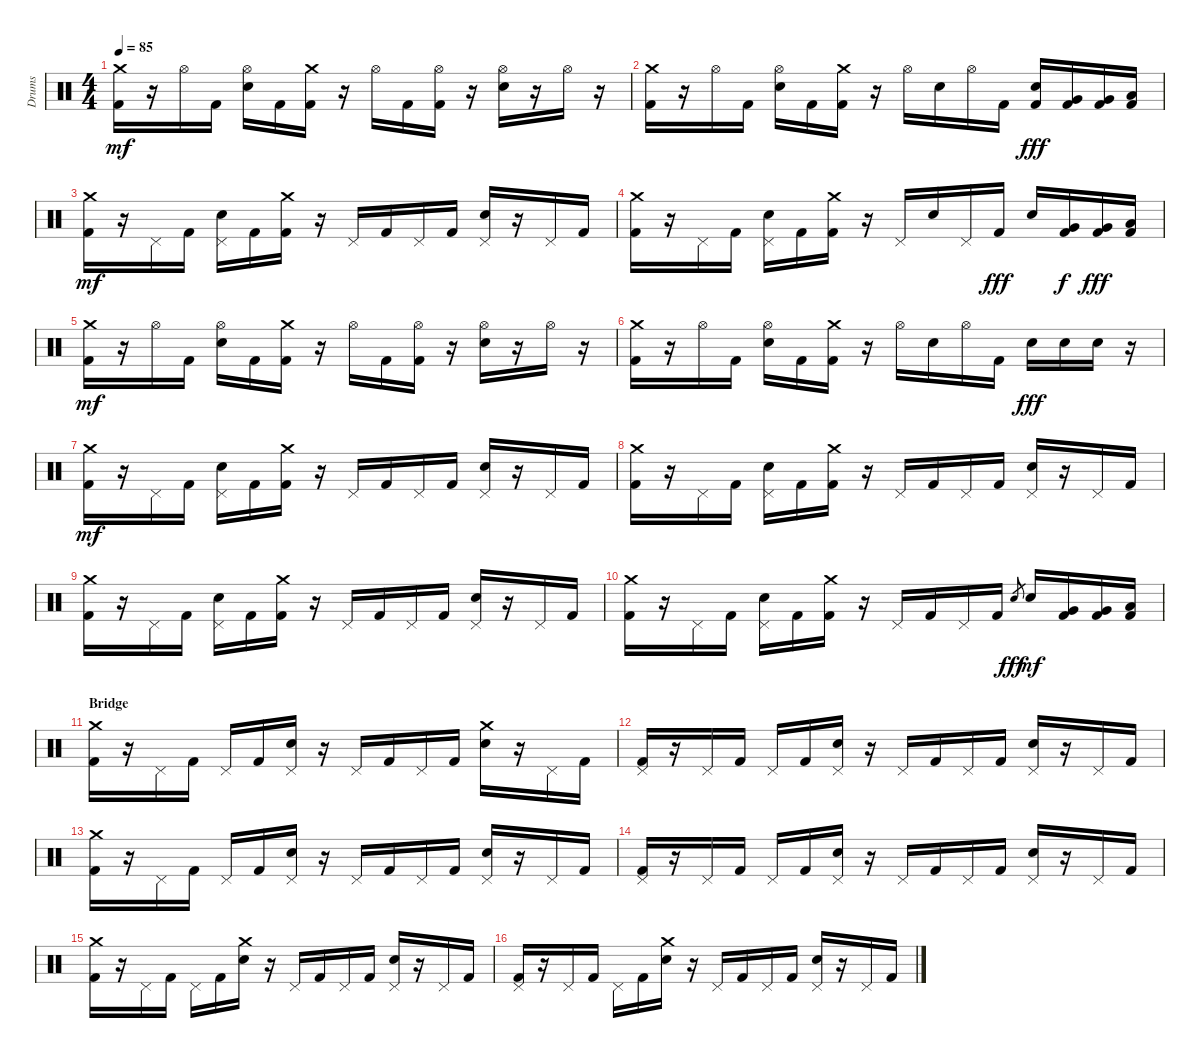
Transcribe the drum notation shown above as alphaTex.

\track ("Drums" "Drums") {instrument percussion}
\staff {score}
\articulation defaults
\ts (4 4)
\tempo 85
\clef neutral
\ks c
("Crash medium (hit)" "Kick (hit) 2").16{dy mf} r.16 "Hi-Hat (open)".16 "Kick (hit) 2".16 ("Hi-Hat (open)" "Electric Snare (hit)").16 "Kick (hit) 2".16 ("Crash medium (hit)" "Kick (hit) 2").16 r.16 "Hi-Hat (open)".16 "Kick (hit) 2".16 ("Hi-Hat (open)" "Kick (hit) 2").16 r.16 ("Hi-Hat (open)" "Electric Snare (hit)").16 r.16 "Hi-Hat (open)".16 r.16 |
("Crash medium (hit)" "Kick (hit) 2").16 r.16 "Hi-Hat (open)".16 "Kick (hit) 2".16 ("Hi-Hat (open)" "Electric Snare (hit)").16 "Kick (hit) 2".16 ("Crash medium (hit)" "Kick (hit) 2").16 r.16 "Hi-Hat (open)".16 "Electric Snare (hit)".16 "Hi-Hat (open)".16 "Kick (hit) 2".16 ("Kick (hit) 2" "Electric Snare (hit)").16{dy fff} ("Kick (hit) 2" "Very Low Tom (hit)").16 ("Kick (hit) 2" "Very Low Tom (hit)").16 ("Kick (hit) 2" "Low Floor Tom (hit)").16 |
("Crash medium (hit)" "Kick (hit) 2").16{dy mf} r.16 "Pedal Hi-Hat (hit)".16 "Kick (hit) 2".16 ("Pedal Hi-Hat (hit)" "Electric Snare (hit)").16 "Kick (hit) 2".16 ("Crash medium (hit)" "Kick (hit) 2").16 r.16 "Pedal Hi-Hat (hit)".16 "Kick (hit) 2".16 "Pedal Hi-Hat (hit)".16 "Kick (hit) 2".16 ("Pedal Hi-Hat (hit)" "Electric Snare (hit)").16 r.16 "Pedal Hi-Hat (hit)".16 "Kick (hit) 2".16 |
("Crash medium (hit)" "Kick (hit) 2").16 r.16 "Pedal Hi-Hat (hit)".16 "Kick (hit) 2".16 ("Pedal Hi-Hat (hit)" "Electric Snare (hit)").16 "Kick (hit) 2".16 ("Crash medium (hit)" "Kick (hit) 2").16 r.16 "Pedal Hi-Hat (hit)".16 "Electric Snare (hit)".16 "Pedal Hi-Hat (hit)".16 "Kick (hit) 2".16{dy fff} "Electric Snare (hit)".16 ("Kick (hit) 2" "Very Low Tom (hit)").16{dy f} ("Kick (hit) 2" "Very Low Tom (hit)").16{dy fff} ("Kick (hit) 2" "Low Floor Tom (hit)").16 |
("Crash medium (hit)" "Kick (hit) 2").16{dy mf} r.16 "Hi-Hat (open)".16 "Kick (hit) 2".16 ("Hi-Hat (open)" "Electric Snare (hit)").16 "Kick (hit) 2".16 ("Crash medium (hit)" "Kick (hit) 2").16 r.16 "Hi-Hat (open)".16 "Kick (hit) 2".16 ("Hi-Hat (open)" "Kick (hit) 2").16 r.16 ("Hi-Hat (open)" "Electric Snare (hit)").16 r.16 "Hi-Hat (open)".16 r.16 |
("Crash medium (hit)" "Kick (hit) 2").16 r.16 "Hi-Hat (open)".16 "Kick (hit) 2".16 ("Hi-Hat (open)" "Electric Snare (hit)").16 "Kick (hit) 2".16 ("Crash medium (hit)" "Kick (hit) 2").16 r.16 "Hi-Hat (open)".16 "Electric Snare (hit)".16 "Hi-Hat (open)".16 "Kick (hit) 2".16 "Electric Snare (hit)".16{dy fff} "Electric Snare (hit)".16 "Electric Snare (hit)".16 r.16 |
("Crash medium (hit)" "Kick (hit) 2").16{dy mf} r.16 "Pedal Hi-Hat (hit)".16 "Kick (hit) 2".16 ("Pedal Hi-Hat (hit)" "Electric Snare (hit)").16 "Kick (hit) 2".16 ("Crash medium (hit)" "Kick (hit) 2").16 r.16 "Pedal Hi-Hat (hit)".16 "Kick (hit) 2".16 "Pedal Hi-Hat (hit)".16 "Kick (hit) 2".16 ("Pedal Hi-Hat (hit)" "Electric Snare (hit)").16 r.16 "Pedal Hi-Hat (hit)".16 "Kick (hit) 2".16 |
("Crash medium (hit)" "Kick (hit) 2").16 r.16 "Pedal Hi-Hat (hit)".16 "Kick (hit) 2".16 ("Pedal Hi-Hat (hit)" "Electric Snare (hit)").16 "Kick (hit) 2".16 ("Crash medium (hit)" "Kick (hit) 2").16 r.16 "Pedal Hi-Hat (hit)".16 "Kick (hit) 2".16 "Pedal Hi-Hat (hit)".16 "Kick (hit) 2".16 ("Pedal Hi-Hat (hit)" "Electric Snare (hit)").16 r.16 "Pedal Hi-Hat (hit)".16 "Kick (hit) 2".16 |
("Crash medium (hit)" "Kick (hit) 2").16 r.16 "Pedal Hi-Hat (hit)".16 "Kick (hit) 2".16 ("Pedal Hi-Hat (hit)" "Electric Snare (hit)").16 "Kick (hit) 2".16 ("Crash medium (hit)" "Kick (hit) 2").16 r.16 "Pedal Hi-Hat (hit)".16 "Kick (hit) 2".16 "Pedal Hi-Hat (hit)".16 "Kick (hit) 2".16 ("Pedal Hi-Hat (hit)" "Electric Snare (hit)").16 r.16 "Pedal Hi-Hat (hit)".16 "Kick (hit) 2".16 |
("Crash medium (hit)" "Kick (hit) 2").16 r.16 "Pedal Hi-Hat (hit)".16 "Kick (hit) 2".16 ("Pedal Hi-Hat (hit)" "Electric Snare (hit)").16 "Kick (hit) 2".16 ("Crash medium (hit)" "Kick (hit) 2").16 r.16 "Pedal Hi-Hat (hit)".16 "Kick (hit) 2".16 "Pedal Hi-Hat (hit)".16 "Kick (hit) 2".16 "Electric Snare (hit)".8{gr dy fff} "Electric Snare (hit)".16{dy mf} ("Kick (hit) 2" "Very Low Tom (hit)").16 ("Kick (hit) 2" "Very Low Tom (hit)").16 ("Kick (hit) 2" "Low Floor Tom (hit)").16 |
\section ("" "Bridge")
("Crash medium (hit)" "Kick (hit) 2").16 r.16 "Pedal Hi-Hat (hit)".16 "Kick (hit) 2".16 "Pedal Hi-Hat (hit)".16 "Kick (hit) 2".16 ("Pedal Hi-Hat (hit)" "Electric Snare (hit)").16 r.16 "Pedal Hi-Hat (hit)".16 "Kick (hit) 2".16 "Pedal Hi-Hat (hit)".16 "Kick (hit) 2".16 ("Crash medium (hit)" "Electric Snare (hit)").16 r.16 "Pedal Hi-Hat (hit)".16 "Kick (hit) 2".16 |
("Pedal Hi-Hat (hit)" "Kick (hit) 2").16 r.16 "Pedal Hi-Hat (hit)".16 "Kick (hit) 2".16 "Pedal Hi-Hat (hit)".16 "Kick (hit) 2".16 ("Pedal Hi-Hat (hit)" "Electric Snare (hit)").16 r.16 "Pedal Hi-Hat (hit)".16 "Kick (hit) 2".16 "Pedal Hi-Hat (hit)".16 "Kick (hit) 2".16 ("Pedal Hi-Hat (hit)" "Electric Snare (hit)").16 r.16 "Pedal Hi-Hat (hit)".16 "Kick (hit) 2".16 |
("Crash medium (hit)" "Kick (hit) 2").16 r.16 "Pedal Hi-Hat (hit)".16 "Kick (hit) 2".16 "Pedal Hi-Hat (hit)".16 "Kick (hit) 2".16 ("Pedal Hi-Hat (hit)" "Electric Snare (hit)").16 r.16 "Pedal Hi-Hat (hit)".16 "Kick (hit) 2".16 "Pedal Hi-Hat (hit)".16 "Kick (hit) 2".16 ("Pedal Hi-Hat (hit)" "Electric Snare (hit)").16 r.16 "Pedal Hi-Hat (hit)".16 "Kick (hit) 2".16 |
("Pedal Hi-Hat (hit)" "Kick (hit) 2").16 r.16 "Pedal Hi-Hat (hit)".16 "Kick (hit) 2".16 "Pedal Hi-Hat (hit)".16 "Kick (hit) 2".16 ("Pedal Hi-Hat (hit)" "Electric Snare (hit)").16 r.16 "Pedal Hi-Hat (hit)".16 "Kick (hit) 2".16 "Pedal Hi-Hat (hit)".16 "Kick (hit) 2".16 ("Pedal Hi-Hat (hit)" "Electric Snare (hit)").16 r.16 "Pedal Hi-Hat (hit)".16 "Kick (hit) 2".16 |
("Crash medium (hit)" "Kick (hit) 2").16 r.16 "Pedal Hi-Hat (hit)".16 "Kick (hit) 2".16 "Pedal Hi-Hat (hit)".16 "Kick (hit) 2".16 ("Crash medium (hit)" "Electric Snare (hit)").16 r.16 "Pedal Hi-Hat (hit)".16 "Kick (hit) 2".16 "Pedal Hi-Hat (hit)".16 "Kick (hit) 2".16 ("Pedal Hi-Hat (hit)" "Electric Snare (hit)").16 r.16 "Pedal Hi-Hat (hit)".16 "Kick (hit) 2".16 |
("Pedal Hi-Hat (hit)" "Kick (hit) 2").16 r.16 "Pedal Hi-Hat (hit)".16 "Kick (hit) 2".16 "Pedal Hi-Hat (hit)".16 "Kick (hit) 2".16 ("Crash medium (hit)" "Electric Snare (hit)").16 r.16 "Pedal Hi-Hat (hit)".16 "Kick (hit) 2".16 "Pedal Hi-Hat (hit)".16 "Kick (hit) 2".16 ("Pedal Hi-Hat (hit)" "Electric Snare (hit)").16 r.16 "Pedal Hi-Hat (hit)".16 "Kick (hit) 2".16
